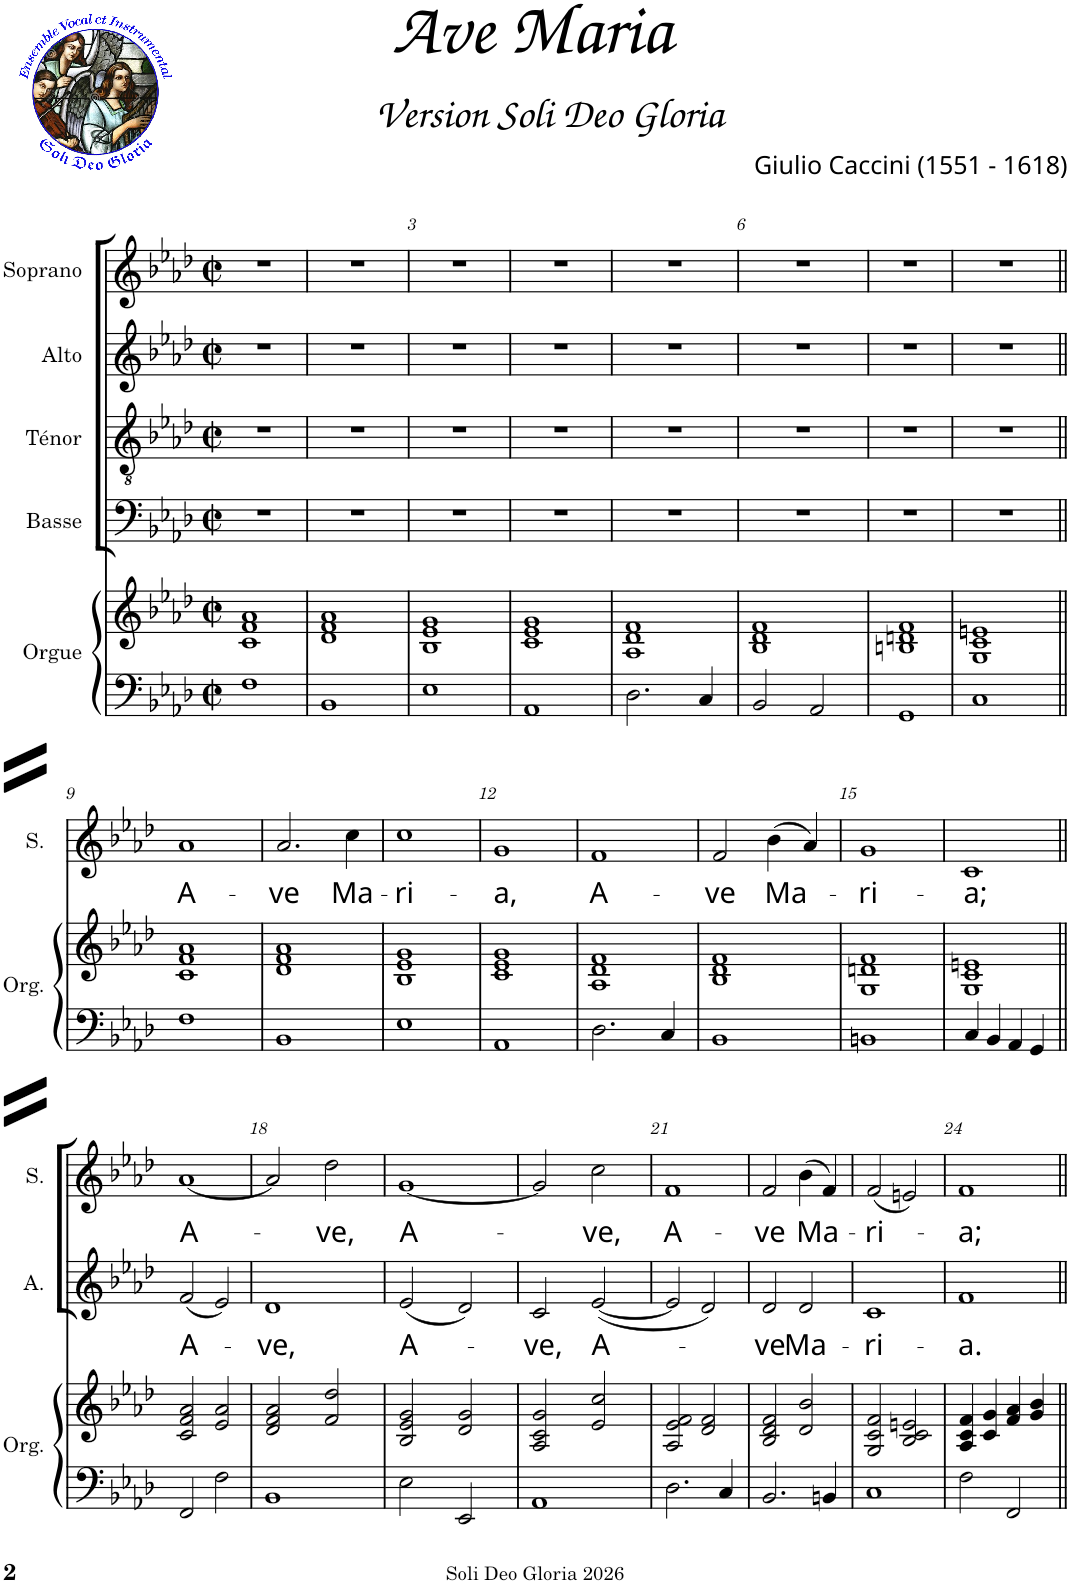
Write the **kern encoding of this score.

**kern	**kern	**kern	**kern	**kern	**text	**kern	**text
*part5	*part5	*part4	*part3	*part2	*part2	*part1	*part1
*staff6	*staff5	*staff4	*staff3	*staff2	*staff2	*staff1	*staff1
*I"Orgue	*	*I"Basse	*I"Ténor	*I"Alto	*	*I"Soprano	*
*I'Org.	*	*I'B.	*I'T.	*I'A.	*	*I'S.	*
*clefF4	*clefG2	*clefF4	*clefGv2	*clefG2	*	*clefG2	*
*k[b-e-a-d-]	*k[b-e-a-d-]	*k[b-e-a-d-]	*k[b-e-a-d-]	*k[b-e-a-d-]	*	*k[b-e-a-d-]	*
*M2/2	*M2/2	*M2/2	*M2/2	*M2/2	*	*M2/2	*
*met(c|)	*met(c|)	*met(c|)	*met(c|)	*met(c|)	*	*met(c|)	*
=1	=1	=1	=1	=1	=1	=1	=1
1F	1c 1f 1a-	1r	1r	1r	.	1r	.
=2	=2	=2	=2	=2	=2	=2	=2
1BB-	1d- 1f 1a-	1r	1r	1r	.	1r	.
=3	=3	=3	=3	=3	=3	=3	=3
1E-	1B- 1e- 1g	1r	1r	1r	.	1r	.
=4	=4	=4	=4	=4	=4	=4	=4
1AA-	1c 1e- 1g	1r	1r	1r	.	1r	.
=5	=5	=5	=5	=5	=5	=5	=5
2.D-\	1A- 1d- 1f	1r	1r	1r	.	1r	.
4C/	.	.	.	.	.	.	.
=6	=6	=6	=6	=6	=6	=6	=6
2BB-/	1B- 1d- 1f	1r	1r	1r	.	1r	.
2AA-/	.	.	.	.	.	.	.
=7	=7	=7	=7	=7	=7	=7	=7
1GG	1Bn 1dn 1f	1r	1r	1r	.	1r	.
=8	=8	=8	=8	=8	=8	=8	=8
1C	1G 1c 1en	1r	1r	1r	.	1r	.
!!LO:LB:g=z
=9||	=9||	=9||	=9||	=9||	=9||	=9||	=9||
!	!	!	!	!	!	!	!LO:LY:b
1F	1c 1f 1a-	1r	1r	1r	.	1a-	A-
=10	=10	=10	=10	=10	=10	=10	=10
!	!	!	!	!	!	!	!LO:LY:b
1BB-	1d- 1f 1a-	1r	1r	1r	.	2.a-/	-ve
!	!	!	!	!	!	!	!LO:LY:b
.	.	.	.	.	.	4cc\	Ma-
=11	=11	=11	=11	=11	=11	=11	=11
!	!	!	!	!	!	!	!LO:LY:b
1E-	1B- 1e- 1g	1r	1r	1r	.	1cc	-ri-
=12	=12	=12	=12	=12	=12	=12	=12
!	!	!	!	!	!	!	!LO:LY:b
1AA-	1c 1e- 1g	1r	1r	1r	.	1g	-a,
=13	=13	=13	=13	=13	=13	=13	=13
!	!	!	!	!	!	!	!LO:LY:b
2.D-\	1A- 1d- 1f	1r	1r	1r	.	1f	A-
4C/	.	.	.	.	.	.	.
=14	=14	=14	=14	=14	=14	=14	=14
!	!	!	!	!	!	!	!LO:LY:b
1BB-	1B- 1d- 1f	1r	1r	1r	.	2f/	-ve
!	!	!	!	!	!	!	!LO:LY:b
.	.	.	.	.	.	(4b-\	Ma-
.	.	.	.	.	.	4a-/)	.
=15	=15	=15	=15	=15	=15	=15	=15
!	!	!	!	!	!	!	!LO:LY:b
1BBn	1G 1dn 1f	1r	1r	1r	.	1g	-ri-
=16	=16	=16	=16	=16	=16	=16	=16
!	!	!	!	!	!	!	!LO:LY:b
4C/	1G 1c 1en	1r	1r	1r	.	1c	-a;
4BB-/	.	.	.	.	.	.	.
4AA-/	.	.	.	.	.	.	.
4GG/	.	.	.	.	.	.	.
!!LO:LB:g=z
=17||	=17||	=17||	=17||	=17||	=17||	=17||	=17||
!	!	!	!	!	!LO:LY:b	!	!LO:LY:b
2FF/	2c/ 2f/ 2a-/	1r	1r	(2f/	A-	[1a-	A-
2F\	2e-/ 2a-/	.	.	2e-/)	.	.	.
=18	=18	=18	=18	=18	=18	=18	=18
!	!	!	!	!	!LO:LY:b	!	!
1BB-	2d-/ 2f/ 2a-/	1r	1r	1d-	-ve,	2a-/]	.
!	!	!	!	!	!	!	!LO:LY:b
.	2f/ 2dd-/	.	.	.	.	2dd-\	-ve,
=19	=19	=19	=19	=19	=19	=19	=19
!	!	!	!	!	!LO:LY:b	!	!LO:LY:b
2E-\	2B-/ 2e-/ 2g/	1r	1r	(2e-/	A-	[1g	A-
2EE-/	2d-/ 2g/	.	.	2d-/)	.	.	.
=20	=20	=20	=20	=20	=20	=20	=20
!	!	!	!	!	!LO:LY:b	!	!
1AA-	2A-/ 2c/ 2g/	1r	1r	2c/	-ve,	2g/]	.
!	!	!	!	!	!LO:LY:b	!	!LO:LY:b
.	2e-/ 2cc/	.	.	([2e-/	A-	2cc\	-ve,
=21	=21	=21	=21	=21	=21	=21	=21
!	!	!	!	!	!	!	!LO:LY:b
2.D-\	2A-/ 2e-/ 2f/	1r	1r	2e-/]	.	1f	A-
.	2d-/ 2f/	.	.	2d-/)	.	.	.
4C/	.	.	.	.	.	.	.
=22	=22	=22	=22	=22	=22	=22	=22
!	!	!	!	!	!LO:LY:b	!	!LO:LY:b
2.BB-/	2B-/ 2d-/ 2f/	1r	1r	2d-/	-ve	2f/	-ve
!	!	!	!	!	!LO:LY:b	!	!LO:LY:b
.	2d-/ 2b-/	.	.	2d-/	Ma-	(4b-\	Ma-
4BBn/	.	.	.	.	.	4f/)	.
=23	=23	=23	=23	=23	=23	=23	=23
!	!	!	!	!	!LO:LY:b	!	!LO:LY:b
1C	2G/ 2c/ 2f/	1r	1r	1c	-ri-	(2f/	-ri-
.	2B-/ 2c/ 2en/	.	.	.	.	2en/)	.
=24	=24	=24	=24	=24	=24	=24	=24
!	!	!	!	!	!LO:LY:b	!	!LO:LY:b
2F\	4A-/ 4c/ 4f/	1r	1r	1f	-a.	1f	-a;
.	4c/ 4g/	.	.	.	.	.	.
2FF/	4f/ 4a-/	.	.	.	.	.	.
.	4g/ 4b-/	.	.	.	.	.	.
=||	=||	=||	=||	=||	=||	=||	=||
*-	*-	*-	*-	*-	*-	*-	*-
